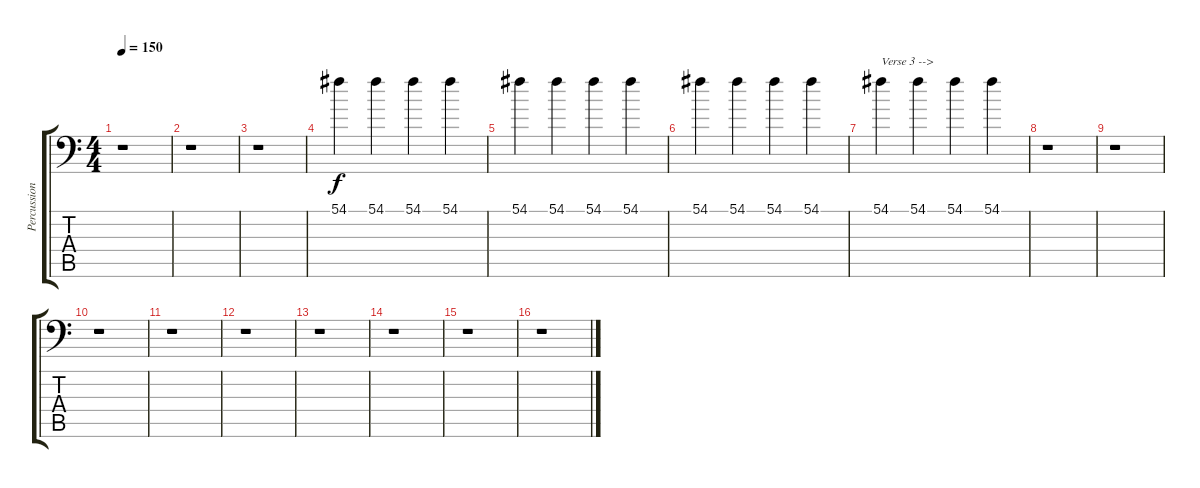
\track ("Percussion" "Percussion") {instrument acousticgrandpiano}
\staff {score tabs}
\tuning (C-1 C-1 C-1 C-1 C-1 C-1) {hide}
\ts (4 4)
\tempo 150
\clef f4
\ks c
r.1{dy f} |
r.1 |
r.1 |
54.1.4 54.1.4 54.1.4 54.1.4 |
54.1.4 54.1.4 54.1.4 54.1.4 |
54.1.4 54.1.4 54.1.4 54.1.4 |
54.1.4{txt "Verse 3 -->"} 54.1.4 54.1.4 54.1.4 |
r.1 |
r.1 |
r.1 |
r.1 |
r.1 |
r.1 |
r.1 |
r.1 |
r.1
